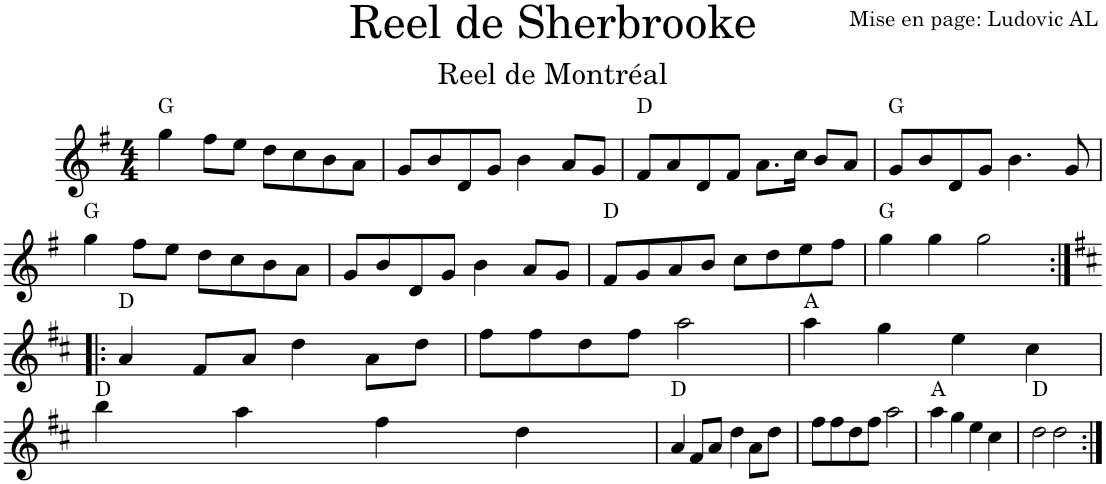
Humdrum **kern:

**kern	**harte
*part1	*part1
*staff1	*
*I"Voice	*
*I'V	*
*clefG2	*
*k[f#]	*
*M4/4	*
=1	=1
4gg\	G:maj
8ff#\L	.
8ee\J	.
8dd\L	.
8cc\	.
8b\	.
8a\J	.
=2	=2
8g/L	.
8b/	.
8d/	.
8g/J	.
4b\	.
8a/L	.
8g/J	.
=3	=3
8f#/L	D:maj
8a/	.
8d/	.
8f#/J	.
8.a\L	.
16cc\Jk	.
8b/L	.
8a/J	.
=4	=4
8g/L	G:maj
8b/	.
8d/	.
8g/J	.
4.b\	.
8g/	.
!!LO:LB:g=z
=5	=5
4gg\	G:maj
8ff#\L	.
8ee\J	.
8dd\L	.
8cc\	.
8b\	.
8a\J	.
=6	=6
8g/L	.
8b/	.
8d/	.
8g/J	.
4b\	.
8a/L	.
8g/J	.
=7	=7
8f#/L	D:maj
8g/	.
8a/	.
8b/J	.
8cc\L	.
8dd\	.
8ee\	.
8ff#\J	.
=8	=8
4gg\	G:maj
4gg\	.
2gg\	.
!!LO:LB:g=z
=9:|!|:	=9:|!|:
*k[f#c#]	*
4a/	D:maj
8f#/L	.
8a/J	.
4dd\	.
8a\L	.
8dd\J	.
=10	=10
8ff#\L	.
8ff#\	.
8dd\	.
8ff#\J	.
2aa\	.
=11	=11
4aa\	A:maj
4gg\	.
4ee\	.
4cc#\	.
!!LO:LB:g=z
=12	=12
4bb\	D:maj
4aa\	.
4ff#\	.
4dd\	.
=13	=13
4a/	D:maj
8f#/L	.
8a/J	.
4dd\	.
8a\L	.
8dd\J	.
=14	=14
8ff#\L	.
8ff#\	.
8dd\	.
8ff#\J	.
2aa\	.
=15	=15
4aa\	A:maj
4gg\	.
4ee\	.
4cc#\	.
=16	=16
2dd\	D:maj
2dd\	.
=:|!	=:|!
*-	*-
